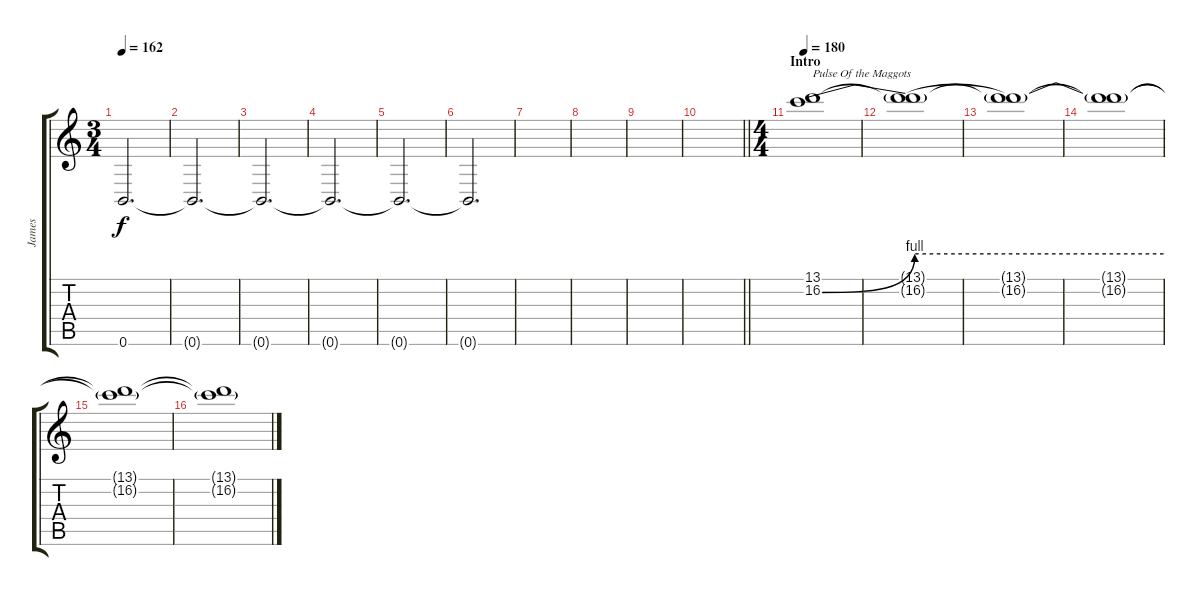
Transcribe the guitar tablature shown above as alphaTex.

\track ("James" "James") {instrument distortionguitar}
\staff {score tabs}
\tuning (Db4 Ab3 E3 B2 Gb2 B1) {hide}
\ts (3 4)
\tempo 162
\clef g2
\ks c
0.6.2{d dy f} |
0.6{t}.2{d} |
0.6{t}.2{d} |
0.6{t}.2{d} |
0.6{t}.2{d} |
0.6{t}.2{d} |
|
|
|
\barLineRight lightlight
|
\ts (4 4)
\section ("" "Intro")
\tempo 180
(13.1 16.2{be (bend 0 0 60 4)}).1{txt "Pulse Of the Maggots" balance 8} |
(13.1{t} 16.2{be (hold 0 4 60 4) t}).1 |
(13.1{t} 16.2{t}).1 |
(13.1{t} 16.2{t}).1 |
(13.1{t} 16.2{t}).1 |
(13.1{t} 16.2{t}).1
